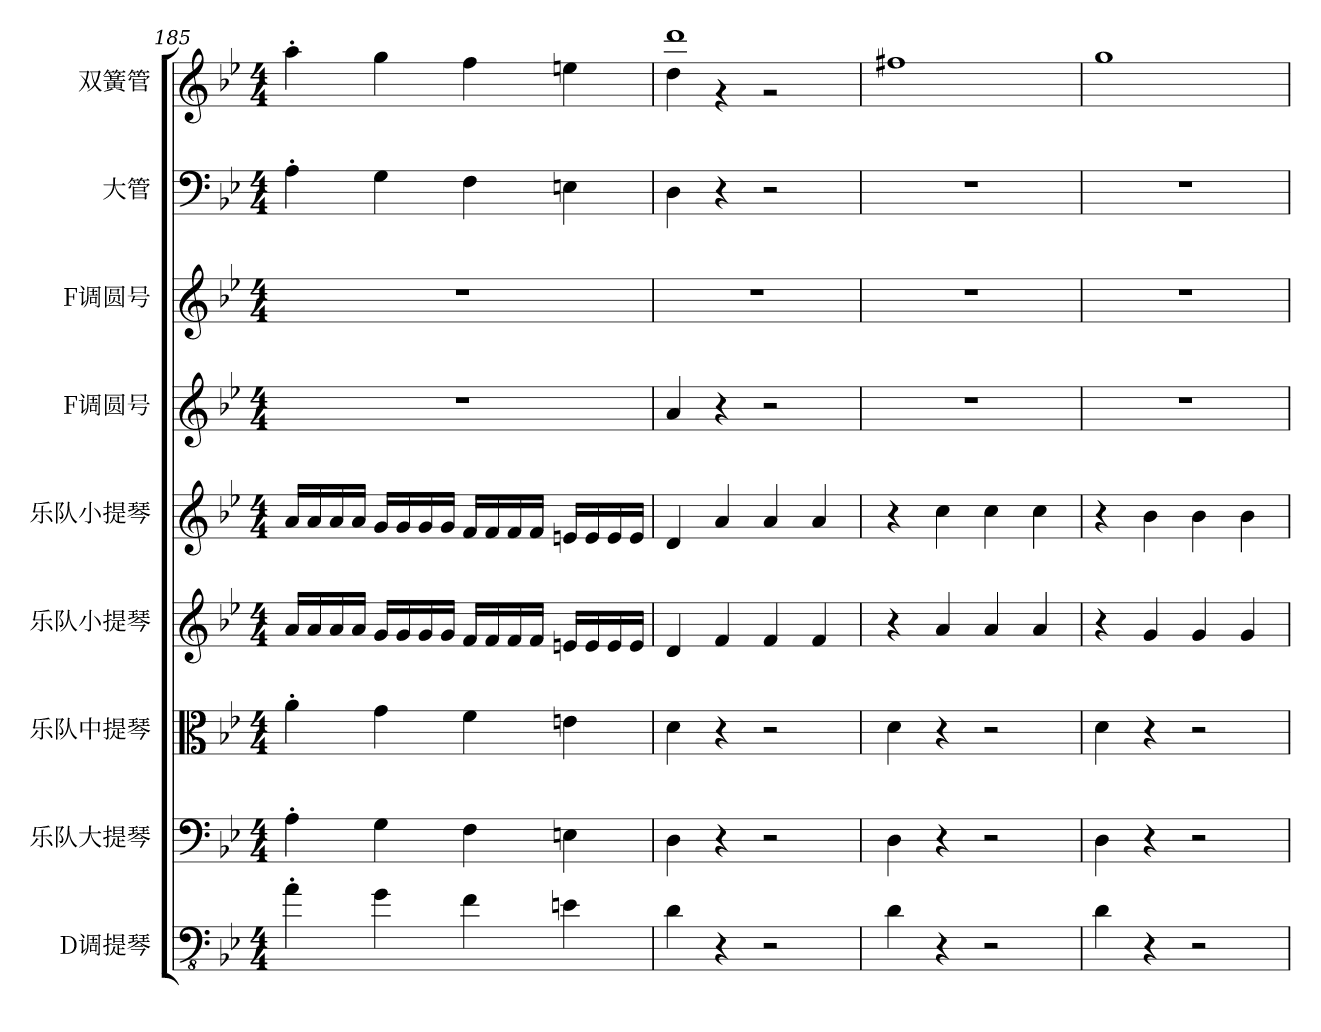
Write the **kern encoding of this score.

**kern	**kern	**kern	**kern	**kern	**kern	**kern	**kern	**kern
*part9	*part8	*part7	*part6	*part5	*part4	*part3	*part2	*part1
*staff9	*staff8	*staff7	*staff6	*staff5	*staff4	*staff3	*staff2	*staff1
*I"D调提琴	*I"乐队大提琴	*I"乐队中提琴	*I"乐队小提琴	*I"乐队小提琴	*I"F调圆号	*I"F调圆号	*I"大管	*I"双簧管
!!LO:PB:g=z
*clefFv4	*clefF4	*clefC3	*clefG2	*clefG2	*clefG2	*clefG2	*clefF4	*clefG2
*ITrd7c12	*	*	*	*	*ITrd4c7	*ITrd4c7	*	*
*k[b-e-]	*k[b-e-]	*k[b-e-]	*k[b-e-]	*k[b-e-]	*k[b-e-a-]	*k[b-e-a-]	*k[b-e-]	*k[b-e-]
*M4/4	*M4/4	*M4/4	*M4/4	*M4/4	*M4/4	*M4/4	*M4/4	*M4/4
=185	=185	=185	=185	=185	=185	=185	=185	=185
4AA'\	4A'\	4a'\	16a/LL	16a/LL	1r	1r	4A'\	4aa'\
.	.	.	16a/	16a/	.	.	.	.
.	.	.	16a/	16a/	.	.	.	.
.	.	.	16a/JJ	16a/JJ	.	.	.	.
4GG\	4G\	4g\	16g/LL	16g/LL	.	.	4G\	4gg\
.	.	.	16g/	16g/	.	.	.	.
.	.	.	16g/	16g/	.	.	.	.
.	.	.	16g/JJ	16g/JJ	.	.	.	.
4FF\	4F\	4f\	16f/LL	16f/LL	.	.	4F\	4ff\
.	.	.	16f/	16f/	.	.	.	.
.	.	.	16f/	16f/	.	.	.	.
.	.	.	16f/JJ	16f/JJ	.	.	.	.
4EEn\	4En\	4en\	16en/LL	16en/LL	.	.	4En\	4een\
.	.	.	16e/	16e/	.	.	.	.
.	.	.	16e/	16e/	.	.	.	.
.	.	.	16e/JJ	16e/JJ	.	.	.	.
=186	=186	=186	=186	=186	=186	=186	=186	=186
*	*	*	*	*	*	*	*	*MM146
*	*	*	*	*	*	*	*	*^
4DD\	4D\	4d\	4d/	4d/	4d/	1r	4D\	1ddd	4dd\
4r	4r	4r	4f/	4a/	4r	.	4r	.	4r
2r	2r	2r	4f/	4a/	2r	.	2r	.	2r
.	.	.	4f/	4a/	.	.	.	.	.
*	*	*	*	*	*	*	*	*v	*v
=187	=187	=187	=187	=187	=187	=187	=187	=187
4DD\	4D\	4d\	4r	4r	1r	1r	1r	1ff#X
4r	4r	4r	4a/	4cc\	.	.	.	.
2r	2r	2r	4a/	4cc\	.	.	.	.
.	.	.	4a/	4cc\	.	.	.	.
=188	=188	=188	=188	=188	=188	=188	=188	=188
4DD\	4D\	4d\	4r	4r	1r	1r	1r	1gg
4r	4r	4r	4g/	4b-\	.	.	.	.
2r	2r	2r	4g/	4b-\	.	.	.	.
.	.	.	4g/	4b-\	.	.	.	.
=	=	=	=	=	=	=	=	=
*-	*-	*-	*-	*-	*-	*-	*-	*-
